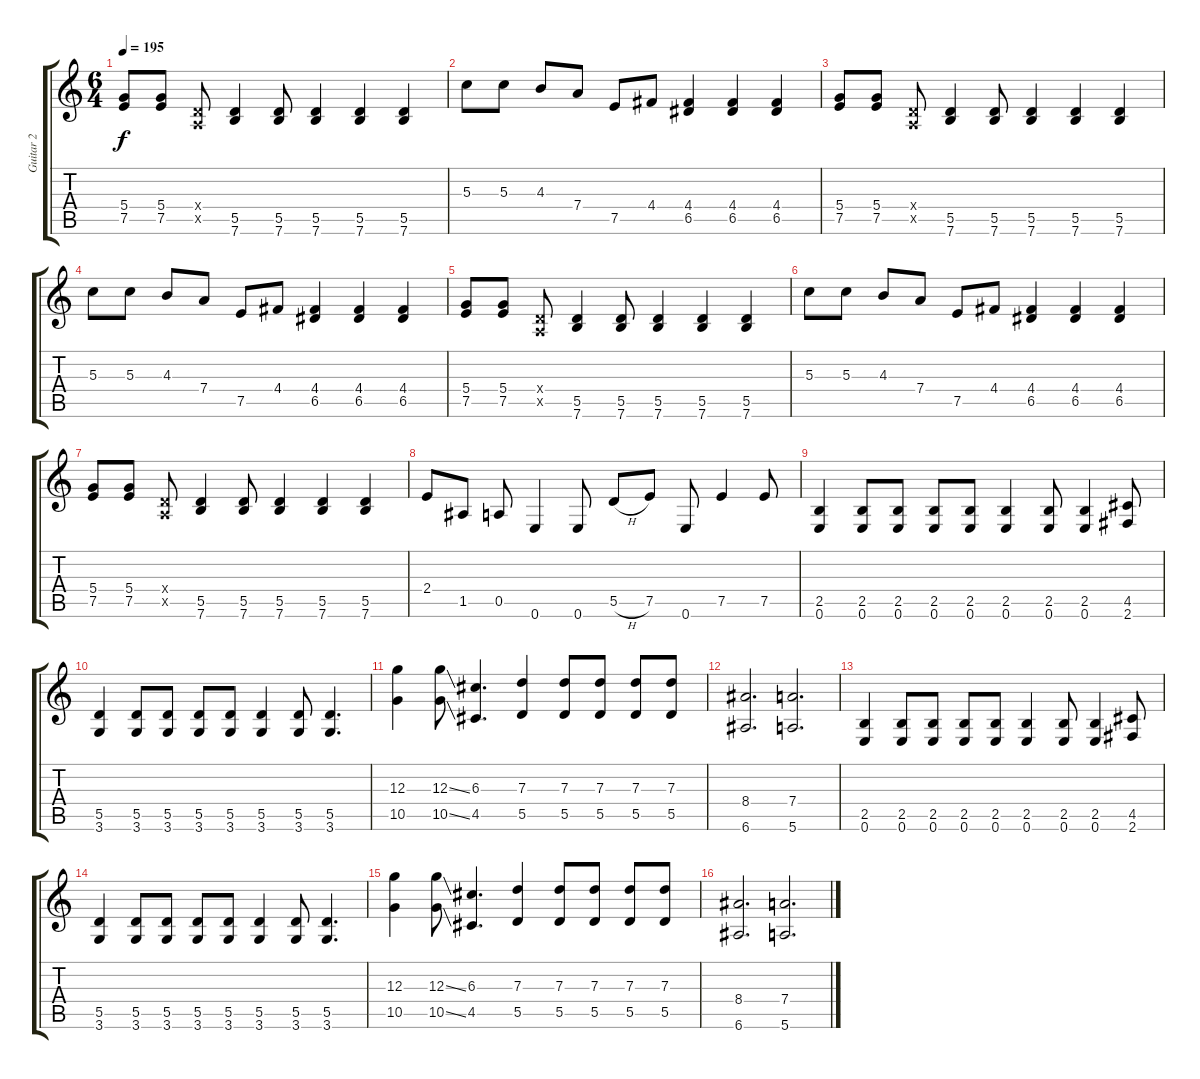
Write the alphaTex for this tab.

\track ("Guitar 2" "Guitar 2") {instrument distortionguitar}
\staff {score tabs}
\tuning (E4 B3 G3 D3 A2 E2) {hide}
\ts (6 4)
\tempo 195
\clef g2
\ks c
(5.4 7.5).8{dy f} (5.4 7.5).8 (0.4{x} 0.5{x}).8 (5.5 7.6).4 (5.5 7.6).8 (5.5 7.6).4 (5.5 7.6).4 (5.5 7.6).4 |
5.3.8 5.3.8 4.3.8 7.4.8 7.5.8 4.4.8 (4.4 6.5).4 (4.4 6.5).4 (4.4 6.5).4 |
(5.4 7.5).8 (5.4 7.5).8 (0.4{x} 0.5{x}).8 (5.5 7.6).4 (5.5 7.6).8 (5.5 7.6).4 (5.5 7.6).4 (5.5 7.6).4 |
5.3.8 5.3.8 4.3.8 7.4.8 7.5.8 4.4.8 (4.4 6.5).4 (4.4 6.5).4 (4.4 6.5).4 |
(5.4 7.5).8 (5.4 7.5).8 (0.4{x} 0.5{x}).8 (5.5 7.6).4 (5.5 7.6).8 (5.5 7.6).4 (5.5 7.6).4 (5.5 7.6).4 |
5.3.8 5.3.8 4.3.8 7.4.8 7.5.8 4.4.8 (4.4 6.5).4 (4.4 6.5).4 (4.4 6.5).4 |
(5.4 7.5).8 (5.4 7.5).8 (0.4{x} 0.5{x}).8 (5.5 7.6).4 (5.5 7.6).8 (5.5 7.6).4 (5.5 7.6).4 (5.5 7.6).4 |
2.4.8 1.5.8 0.5.8 0.6.4 0.6.8 5.5{h}.8 7.5.8 0.6.8 7.5.4 7.5.8 |
(2.5 0.6).4 (2.5 0.6).8 (2.5 0.6).8 (2.5 0.6).8 (2.5 0.6).8 (2.5 0.6).4 (2.5 0.6).8 (2.5 0.6).4 (4.5 2.6).8 |
(5.5 3.6).4 (5.5 3.6).8 (5.5 3.6).8 (5.5 3.6).8 (5.5 3.6).8 (5.5 3.6).4 (5.5 3.6).8 (5.5 3.6).4{d} |
(12.3 10.5).4 (12.3{ss} 10.5{ss}).8 (6.3 4.5).4{d} (7.3 5.5).4 (7.3 5.5).8 (7.3 5.5).8 (7.3 5.5).8 (7.3 5.5).8 |
(8.4 6.6).2{d} (7.4 5.6).2{d} |
(2.5 0.6).4 (2.5 0.6).8 (2.5 0.6).8 (2.5 0.6).8 (2.5 0.6).8 (2.5 0.6).4 (2.5 0.6).8 (2.5 0.6).4 (4.5 2.6).8 |
(5.5 3.6).4 (5.5 3.6).8 (5.5 3.6).8 (5.5 3.6).8 (5.5 3.6).8 (5.5 3.6).4 (5.5 3.6).8 (5.5 3.6).4{d} |
(12.3 10.5).4 (12.3{ss} 10.5{ss}).8 (6.3 4.5).4{d} (7.3 5.5).4 (7.3 5.5).8 (7.3 5.5).8 (7.3 5.5).8 (7.3 5.5).8 |
(8.4 6.6).2{d} (7.4 5.6).2{d}
